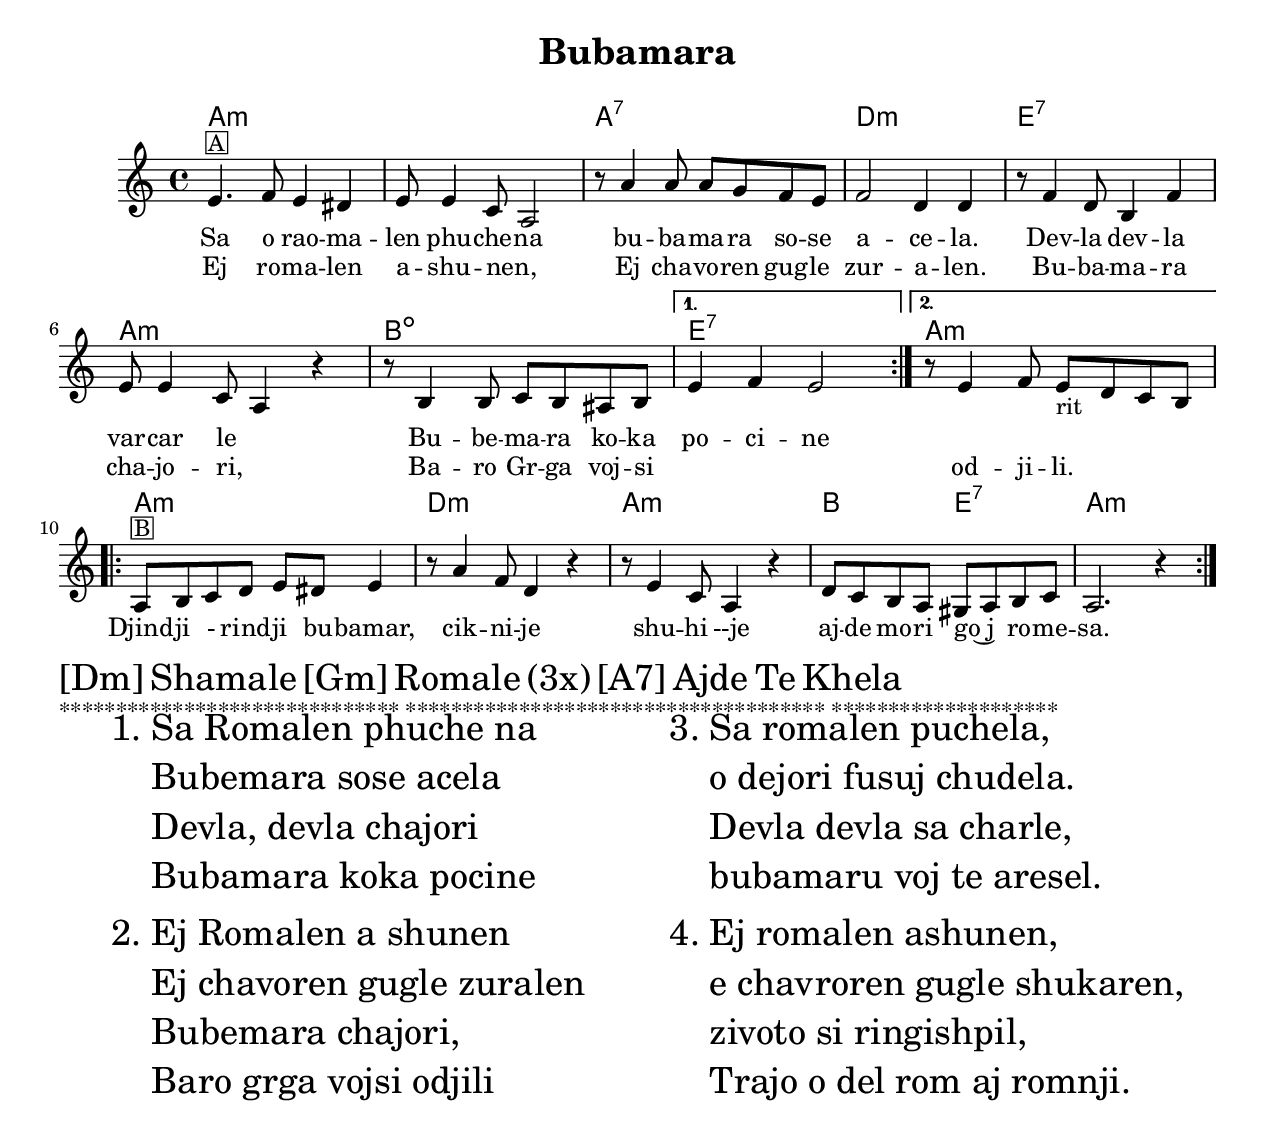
\version "2.18.0"
\language "english"

\paper{
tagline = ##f
  print-all-headers = ##t
  #(set-paper-size "letter")
}
date = #(strftime "%d-%m-%Y" (localtime (current-time)))

%\markup{ \italic{ " Updated " \date  }  }

melody =  \relative c' {
  %transpose for clarinet
  %melody = \relative c'' {
  \clef treble

  \key a \minor
  \time 4/4
  %\partial 16*3 a16 d f   %lead in notes

  \repeat volta 2{
    e4.  ^\markup { \box A} f8 e4 ds
    e8 e4 c8 a2
    r8 a'4 a8  a g f e
    f2 d4 d|

    r8 f4 d8 b4 f'
    e8 e4 c8 a4 r4|
    r8 b4 b8 c b as b

  }

  \alternative {
    {e4 f e2 }
    {r8 e4 f8 e _rit d c b }
  }


  \repeat volta 2{
    a8 ^\markup { \box B} b c d e ds e4

    r8 a4 f8 d4 r4
    r8 e4 c8 a4 r4
    d8 c b a gs a b c
    a2. r4|

  }

  % \alternative { { }{ } }

}
%************************Lyrics Block****************
\addlyrics{
  Sa  o rao -- ma -- len phu -- che -- na
  bu -- ba -- ma -- ra so -- se a -- ce -- la.
  Dev -- la  dev -- la var -- car le _
  Bu -- be -- ma -- ra ko -- ka po -- ci -- ne
  \repeat unfold 6{\skip2}
  Djind -- ji - rind -- ji bu -- bamar,
  cik -- ni -- je shu -- hi --je
  aj -- de mo -- ri go~j _ ro -- me -- sa.

}
\addlyrics {

  Ej ro -- ma -- len a -- shu -- nen, _
  Ej cha -- vo -- ren gug -- le zur -- a -- len.
  Bu -- ba -- ma -- ra cha -- jo -- ri, _
  Ba -- ro Gr -- ga voj --  si _  _  _ od -- ji -- li.
}
harmonies =   \chordmode {
  a1*2:m
  a1:7
  d1:m
  e1:7
  a1:m
  b1:dim   %g1:m
  e1:7
  a1:m
  %B part
  a1:m
  d1:m
  a1:m
  b2 % was e2:7
  e2:7 % was e2:dim  %a2:7
  a1:m
  %a1:7
  %d2:m
  %e2:7
  %a1:7


  %old chords
  % d1:m r1 g1:m r1 a1:7 d1:m g1:m a1:7 r1
  %B section
  %d1:m g1:m d1:m g2:m a2:7 d1:m
}

\score {
  <<
    \new ChordNames {
      \set chordChanges = ##t
      \harmonies
    }
    \new Staff

    \melody
    %\new Staff \transpose c c' \melody
  >>
  \header{
    title= "Bubamara"
    arranger= ""

  }
  \layout{indent = 1.0\cm}
  \midi{
    \tempo 4 = 120
  }
}
\markup \fontsize #4 {[Dm] Shamale [Gm] Romale (3x) [A7] Ajde Te Khela  }

%\markup { [Dm]Shamale [Gm]romale (3x) [A7]ajde te khela  }
\markup {******************************
*************************************
********************}

  % more verses:
  \markup{}
  \markup {
  %\huge
  \fontsize #4
  \fill-line {
  \hspace #0.1 % distance from left margin
  \column {
  \line { "1."
  \column {

  "Sa Romalen phuche na"
  "Bubemara sose acela"
  "Devla, devla chajori"
  "Bubamara koka pocine"
  }
  }
  \hspace #0.2 % vertical distance between verses
  \line { "2."
  \column {
  "Ej Romalen a shunen"
  "Ej chavoren gugle zuralen"
  "Bubemara chajori,"
  "Baro grga vojsi odjili"
  }
  }
  }
  \hspace #0.1  % horiz. distance between columns
  \column {
  \line { "3."
  \column {
  "Sa romalen puchela,"
  "o dejori fusuj chudela."
  "Devla devla sa charle,"
  "bubamaru voj te aresel."
  }
  }
  \hspace #0.2 % distance between verses
  \line { "4."
  \column {

 "Ej romalen ashunen,"
  "e chavroren gugle shukaren,"
  "zivoto si ringishpil,"
  "Trajo o del rom aj romnji."
  }
  }
  }
  \hspace #0.1 % distance to right margin
  }
  }



%{
Sa romalen pucela
Bubamara sosi acela
Devla, Devla vacar le
Bubamaru koka pocinel

Ej romalen asunen
Ej cavoren gugle zuralen
Bubamara cajori
Baro Grga vojsi odjili

[ref:]
Djindji rindji Bubamaro
Cknije su~ije
Ajde mori goj romesa

Sa Romalen pucela
Ede ori fusujesa cudela
Devla, Devla sacerle
Bubamaru vojte aresle

Ej Romalen asunen
Ej cavoren gugle sukaren
~ivoto si ringispil
Trade aj ro, aj romni
*****************

might have errors below?
repeat of above

  Sa o raomalen phuchena
  bubamara sose ni c(k)elel.
  Devla , devla mangav la
  o' lake meka merav.

  Sa e romen puchela,
  bubamara sose achela,
  devla devla vacar le,
  bubamara tuka pocinel.
  ej romalen ashunen,
  e chavoren gugle zurale.
  Bubamara chajori,
  baro Grga voj si o djili.

  Djindji - rindji bubamaro
  ciknije shuzhije
  ajde more koj romesa. x2
  Shamale romale! x3
  Shamale romale ajde te khela

  Sa romalen puchela,
  o dejori fusuj chudela.
  Devla devla sa charle,
  bubamaru voj te aresel.
  Ej romalen ashunen,
  e chavroren gugle shukaren,
  zivoto si ringishpil,
  Trajo o del rom aj romnji.

  Djindji - rindji bubamaro
  ciknije shuzhije
  ajde more koj romesa. x2
  Shamale romale! x3
  Shamale romale ajde te khela

  Sa Romalen puchela,
  bubamara sose achela,
  devla devla vacar le
  bubamara pocinel.
  Ej romalen ashunen
  e chavrore gugle zurale
  bubamara chajori
  baro Grga voj si o djili.

  Djindji - rindji bubamaro
  ciknije shuzhije
  ajde more goj romesa. x4
  Te cilabe te chela

  Everyone is asking
  Ladybug why are you so tiny?
  Oh God, oh God I love her
  Ladybug I will pay everything for you.

  Hey folks listen,
  Sweet beautiful children.
  Ladybug, little girl,
  You are a great, greatest song.

  Jinji rinji Ladybug
  You tiny beauty
  Go away man, I'm not for marriage,
  Children, folks

  Everyone is asking,
  And mother is serving beans,
  Oh God, oh God everything has been eaten,
  Ladybug can't wait.
  Everyone is asking
  Ladybug why are you so tiny?
  Oh God, oh God I love her
  Ladybug I will pay everything for you.

  Hey folks listen,
  Sweet beautiful children.
  Ladybug, little girl,
  You are a great, greatest song.

  Jinji rinji Ladybug
  You tiny beauty
  Go away man, I'm not for marriage,
  Children, folks

  Everyone is asking,
  And mother is serving beans,
  Oh God, oh God everything has been eaten,
  Ladybug can't wait.

  Hey folks listen,
  Sweet beautiful children,
  Life is a merry-go-round
  God bless husband and wife.

  Jinji rinji Ladybug
  You tiny beauty
  Go away man, I'm not for marriage,
  Children, folks

  Hey folks listen,
  Sweet beautiful children.
  Ladybug, little girl,
  You are a great, greatest song.
  Hey folks listen,
  Sweet beautiful children,
  Life is a merry-go-round
  God bless husband and wife.

  Jinji rinji Ladybug
  You tiny beauty
  Go away man, I'm not for marriage,
  Children, folks

  Hey folks listen,
  Sweet beautiful children.
  Ladybug, little girl,
  You are a great, greatest song.

%}
